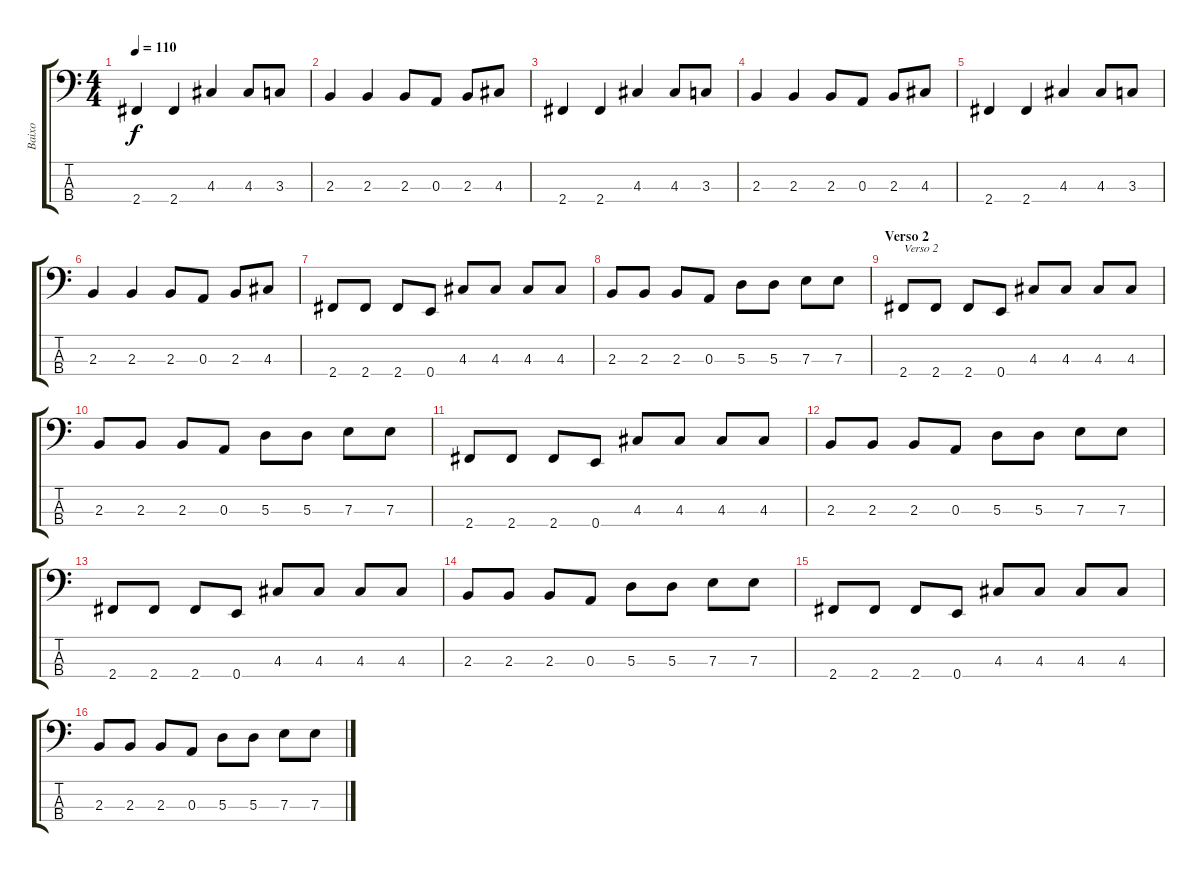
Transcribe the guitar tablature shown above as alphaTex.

\track ("Baixo" "Baixo") {instrument electricbassfinger}
\staff {score tabs}
\tuning (G2 D2 A1 E1) {hide}
\ts (4 4)
\tempo 110
\clef f4
\ks c
2.4.4{dy f} 2.4.4 4.3.4 4.3.8 3.3.8 |
2.3.4 2.3.4 2.3.8 0.3.8 2.3.8 4.3.8 |
2.4.4 2.4.4 4.3.4 4.3.8 3.3.8 |
2.3.4 2.3.4 2.3.8 0.3.8 2.3.8 4.3.8 |
2.4.4 2.4.4 4.3.4 4.3.8 3.3.8 |
2.3.4 2.3.4 2.3.8 0.3.8 2.3.8 4.3.8 |
2.4.8 2.4.8 2.4.8 0.4.8 4.3.8 4.3.8 4.3.8 4.3.8 |
2.3.8 2.3.8 2.3.8 0.3.8 5.3.8 5.3.8 7.3.8 7.3.8 |
\section ("" "Verso 2")
2.4.8{txt "Verso 2"} 2.4.8 2.4.8 0.4.8 4.3.8 4.3.8 4.3.8 4.3.8 |
2.3.8 2.3.8 2.3.8 0.3.8 5.3.8 5.3.8 7.3.8 7.3.8 |
2.4.8 2.4.8 2.4.8 0.4.8 4.3.8 4.3.8 4.3.8 4.3.8 |
2.3.8 2.3.8 2.3.8 0.3.8 5.3.8 5.3.8 7.3.8 7.3.8 |
2.4.8 2.4.8 2.4.8 0.4.8 4.3.8 4.3.8 4.3.8 4.3.8 |
2.3.8 2.3.8 2.3.8 0.3.8 5.3.8 5.3.8 7.3.8 7.3.8 |
2.4.8 2.4.8 2.4.8 0.4.8 4.3.8 4.3.8 4.3.8 4.3.8 |
2.3.8 2.3.8 2.3.8 0.3.8 5.3.8 5.3.8 7.3.8 7.3.8
